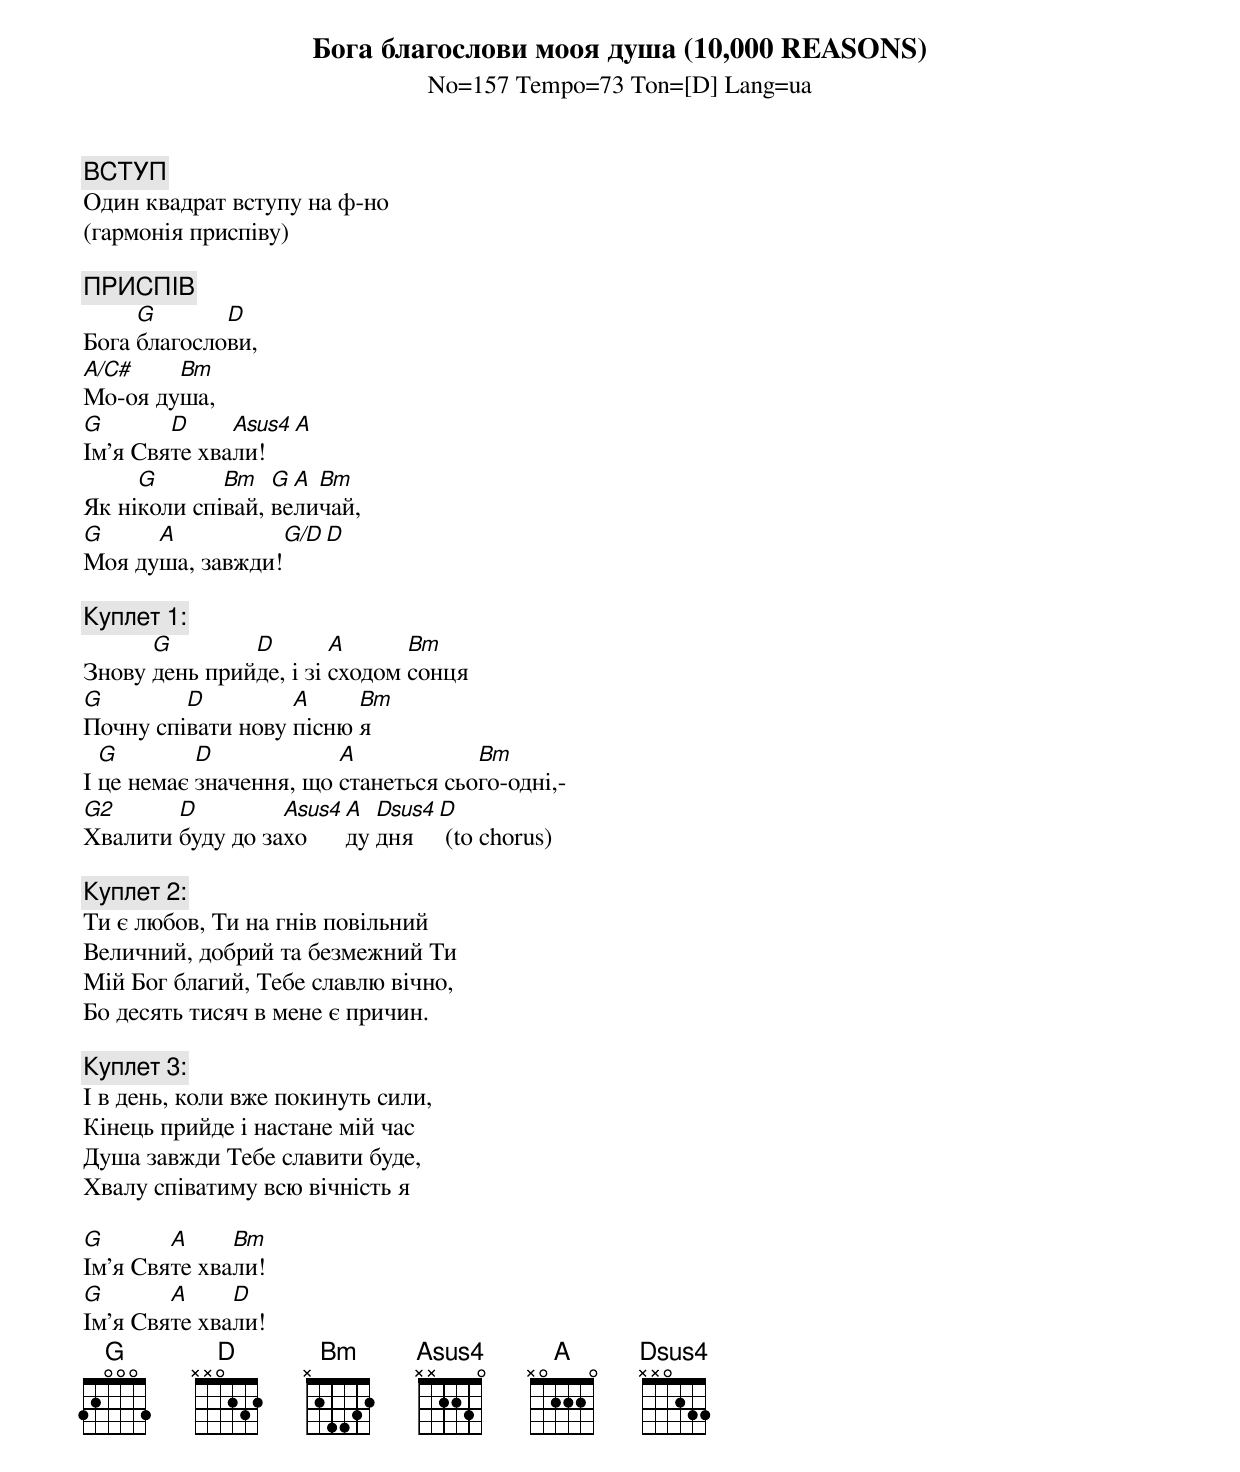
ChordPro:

{title:Бога благослови мооя душа (10,000 REASONS)}
{subtitle:No=157 Tempo=73 Ton=[D] Lang=ua}

{c: ВСТУП}
Один квадрат вступу на ф-но
(гармонія приспіву)

{c: ПРИСПІВ}
Бога [G]благосло[D]ви,
[A/C#]Мо-оя ду[Bm]ша,
[G]Ім'я Свя[D]те хва[Asus4]ли![A]
Як ні[G]коли спі[Bm]вай, [G]ве[A]ли[Bm]чай,
[G]Моя ду[A]ша, завжди![G/D][D]

{c: Куплет 1:}
Знову [G]день прий[D]де, і зі [A]сходом [Bm]сонця
[G]Почну спі[D]вати нову [A]пісню [Bm]я
І [G]це немає [D]значення, що [A]станеться сьо[Bm]го-одні,-
[G2]Хвалити [D]буду до за[Asus4]хо[A]ду [Dsus4]дня[D] (to chorus)

{c: Куплет 2:}
Ти є любов, Ти на гнів повільний
Величний, добрий та безмежний Ти
Мій Бог благий, Тебе славлю вічно,
Бо десять тисяч в мене є причин.

{c: Куплет 3:}
І в день, коли вже покинуть сили,
Кінець прийде і настане мій час
Душа завжди Тебе славити буде,
Хвалу співатиму всю вічність я

[G]Ім'я Свя[A]те хва[Bm]ли!
[G]Ім'я Свя[A]те хва[D]ли!
